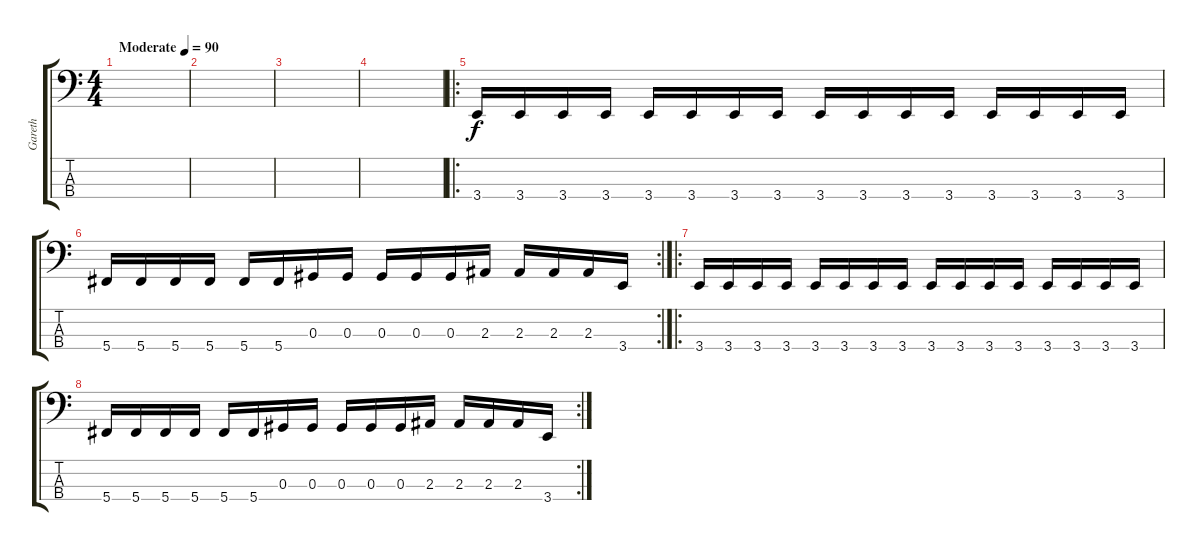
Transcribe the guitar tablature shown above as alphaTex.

\track ("Gareth" "Gareth") {instrument electricbasspick}
\staff {score tabs}
\tuning (Gb2 Db2 Ab1 Db1) {hide}
\ts (4 4)
\tempo (90 "Moderate")
\clef f4
\ks c
|
|
|
|
\ro
3.4.16 3.4.16 3.4.16 3.4.16 3.4.16 3.4.16 3.4.16 3.4.16 3.4.16 3.4.16 3.4.16 3.4.16 3.4.16 3.4.16 3.4.16 3.4.16 |
\rc 2
5.4.16 5.4.16 5.4.16 5.4.16 5.4.16 5.4.16 0.3.16 0.3.16 0.3.16 0.3.16 0.3.16 2.3.16 2.3.16 2.3.16 2.3.16 3.4.16 |
\ro
3.4.16 3.4.16 3.4.16 3.4.16 3.4.16 3.4.16 3.4.16 3.4.16 3.4.16 3.4.16 3.4.16 3.4.16 3.4.16 3.4.16 3.4.16 3.4.16 |
\rc 2
5.4.16 5.4.16 5.4.16 5.4.16 5.4.16 5.4.16 0.3.16 0.3.16 0.3.16 0.3.16 0.3.16 2.3.16 2.3.16 2.3.16 2.3.16 3.4.16
